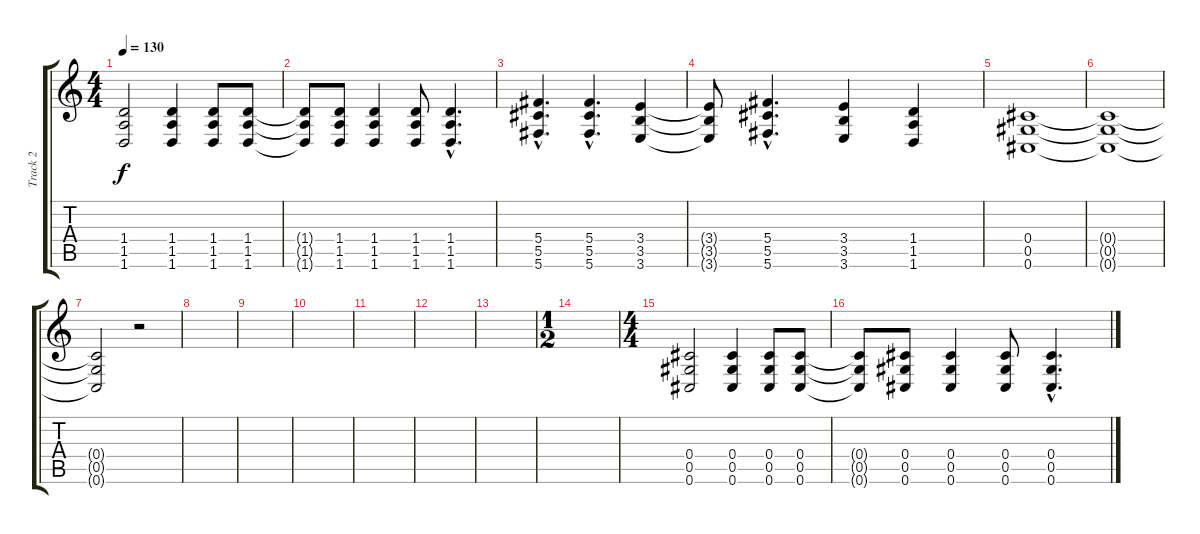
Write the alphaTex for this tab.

\track ("Track 2" "Track 2") {instrument distortionguitar}
\staff {score tabs}
\tuning (Eb4 Bb3 Gb3 Db3 Ab2 Db2) {hide}
\ts (4 4)
\tempo 130
\clef g2
\ks c
(1.4 1.5 1.6).2{dy f} (1.4 1.5 1.6).4 (1.4 1.5 1.6).8 (1.4 1.5 1.6).8 |
(1.4{t} 1.5{t} 1.6{t}).8 (1.4 1.5 1.6).8 (1.4 1.5 1.6).4 (1.4 1.5 1.6).8 (1.4{hac} 1.5{hac} 1.6{hac}).4{d} |
(5.4{hac} 5.5{hac} 5.6{hac}).4{d} (5.4{hac} 5.5{hac} 5.6{hac}).4{d} (3.4 3.5 3.6).4 |
(3.4{t} 3.5{t} 3.6{t}).8 (5.4{hac} 5.5{hac} 5.6{hac}).4{d} (3.4 3.5 3.6).4 (1.4 1.5 1.6).4 |
(0.4 0.5 0.6).1 |
(0.4{t} 0.5{t} 0.6{t}).1 |
(0.4{t} 0.5{t} 0.6{t}).2 r.2 |
|
|
|
|
|
|
\ts (1 2)
|
\ts (4 4)
(0.4 0.5 0.6).2 (0.4 0.5 0.6).4 (0.4 0.5 0.6).8 (0.4 0.5 0.6).8 |
(0.4{t} 0.5{t} 0.6{t}).8 (0.4 0.5 0.6).8 (0.4 0.5 0.6).4 (0.4 0.5 0.6).8 (0.4{hac} 0.5{hac} 0.6{hac}).4{d}
